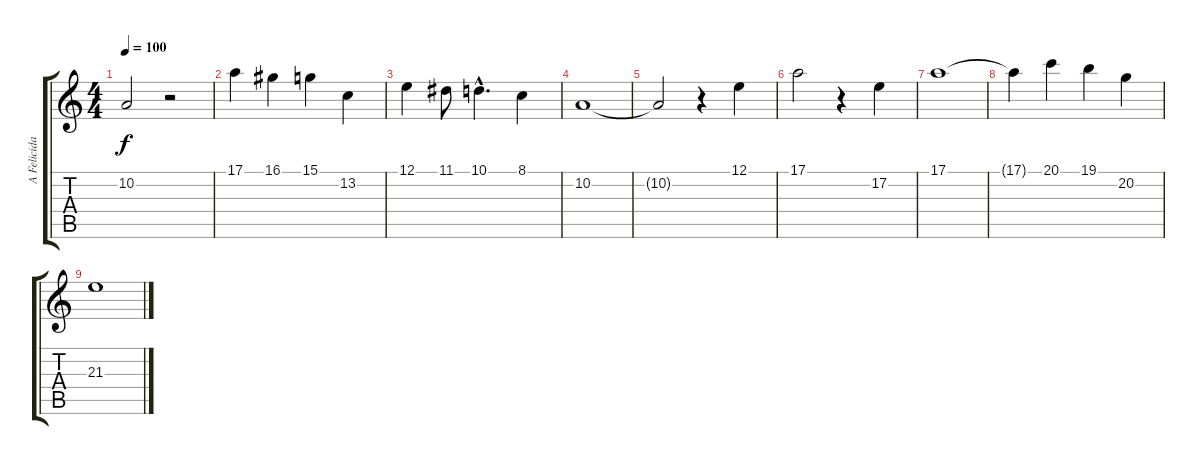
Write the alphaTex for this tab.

\track ("A Felicidade" "A Felicida") {instrument flute}
\staff {score tabs}
\tuning (E4 B3 G3 D3 A2 E2) {hide}
\ts (4 4)
\tempo 100
\clef g2
\ks c
10.2{t}.2{dy f} r.2 |
17.1.4 16.1.4 15.1.4 13.2.4 |
12.1.4 11.1.8 10.1{hac}.4{d} 8.1.4 |
10.2.1 |
10.2{t}.2 r.4 12.1.4 |
17.1.2 r.4 17.2.4 |
17.1.1 |
17.1{t}.4 20.1.4 19.1.4 20.2.4 |
21.3.1
